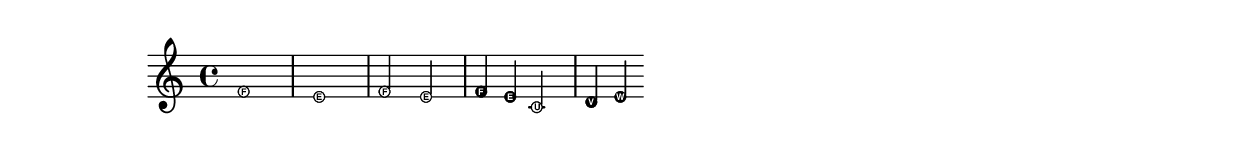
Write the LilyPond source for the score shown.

\version "2.10.0"

\header {
    texidoc = " Easy-notation (or Ez-notation) prints names in note heads.
You also get ledger lines, of course."
}


\layout {
  ragged-right = ##t
} 

\relative {
  \setEasyHeads
  f1 e
  f2 e
  f4 e
  
  \override NoteHead #'note-names = ##("U" "V" "W" "X" "Y" "Z" "z")
  c2 d4 e 
}

